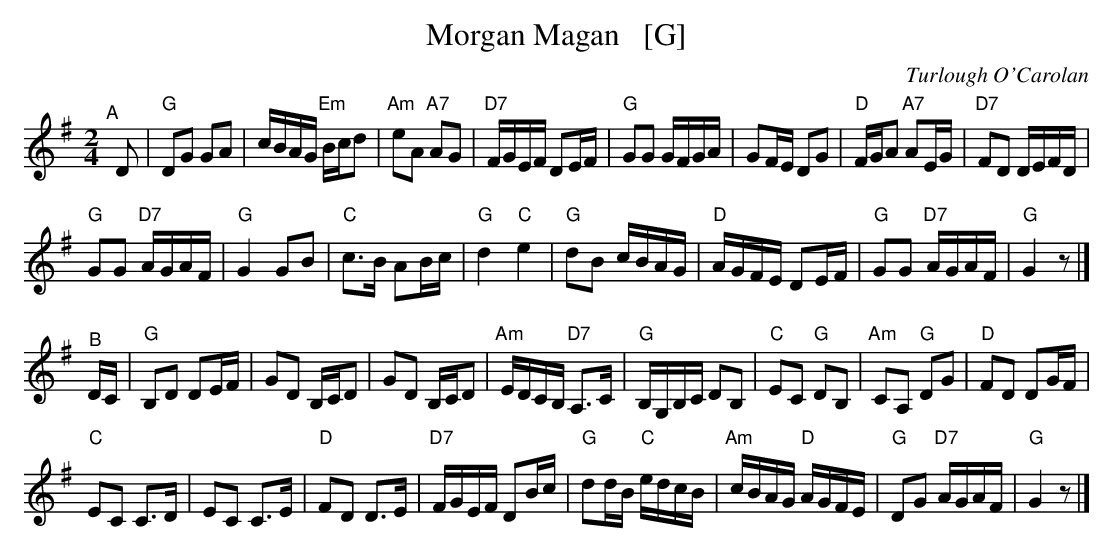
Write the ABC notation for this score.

X:1
T: Morgan Magan   [G]
C: Turlough O'Carolan
M: 2/4
L: 1/16
K: G
"^A"[|] D2 |\
"G"D2G2 G2A2 | cBAG "Em"Bcd2 | "Am"e2A2 "A7"A2G2 | "D7"FGEF D2EF |\
"G"G2G2 GFGA | G2FE D2G2 | "D"FGA2 "A7"A2EG | "D7"F2D2 DEFD |
"G"G2G2 "D7"AGAF | "G"G4 G2B2 | "C"c3B A2Bc | "G"d4 "C"e4 |\
"G"d2B2 cBAG | "D"AGFE D2EF | "G"G2G2 "D7"AGAF | "G"G4 z2 |]
"^B"DC |\
"G"B,2D2 D2EF | G2D2 B,CD2 | G2D2 B,CD2 | "Am"EDCB, "D7"A,3C |\
"G"B,G,B,C D2B,2 | "C"E2C2 "G"D2B,2 | "Am"C2A,2 "G"D2G2 | "D"F2D2 D2GF |
"C"E2C2 C3D | E2C2 C3E | "D"F2D2 D3E | "D7"FGEF D2Bc |\
"G"d2dB "C"edcB | "Am"cBAG "D"AGFE | "G"D2G2 "D7"AGAF | "G"G4 z2 |]
